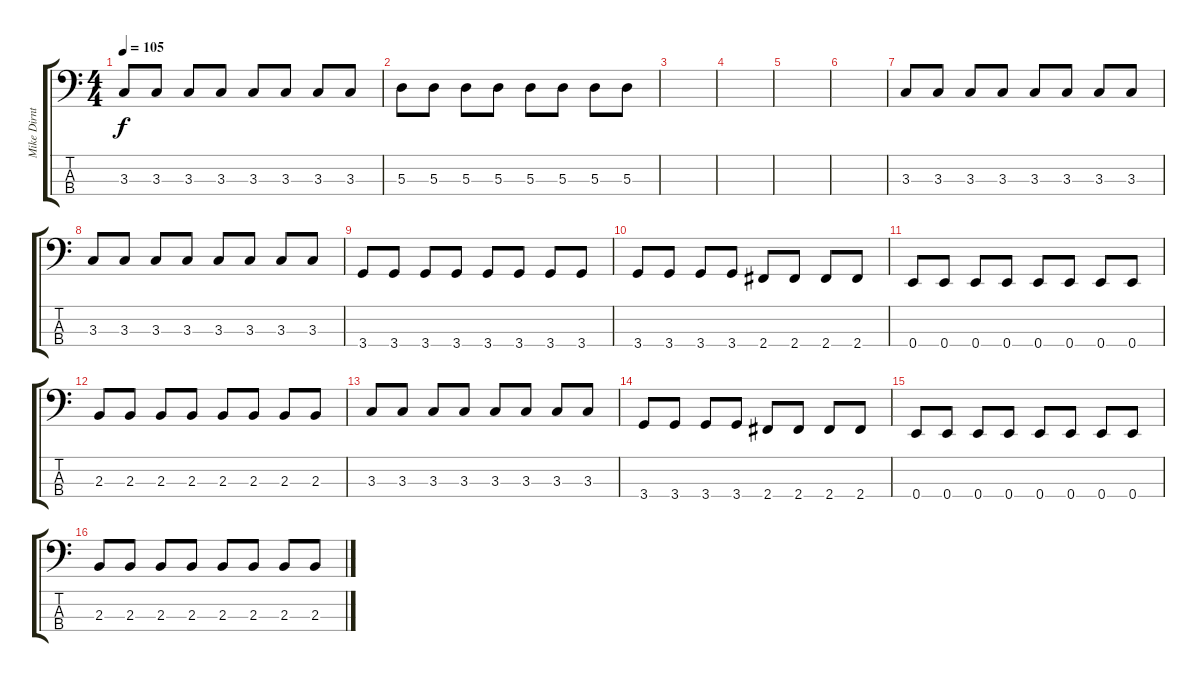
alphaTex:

\track ("Mike Dirnt" "Mike Dirnt") {instrument electricbassfinger}
\staff {score tabs}
\tuning (G2 D2 A1 E1) {hide}
\ts (4 4)
\tempo 105
\clef f4
\ks c
3.3.8{dy f} 3.3.8 3.3.8 3.3.8 3.3.8 3.3.8 3.3.8 3.3.8 |
5.3.8 5.3.8 5.3.8 5.3.8 5.3.8 5.3.8 5.3.8 5.3.8 |
|
|
|
|
3.3.8 3.3.8 3.3.8 3.3.8 3.3.8 3.3.8 3.3.8 3.3.8 |
3.3.8 3.3.8 3.3.8 3.3.8 3.3.8 3.3.8 3.3.8 3.3.8 |
3.4.8 3.4.8 3.4.8 3.4.8 3.4.8 3.4.8 3.4.8 3.4.8 |
3.4.8 3.4.8 3.4.8 3.4.8 2.4.8 2.4.8 2.4.8 2.4.8 |
0.4.8 0.4.8 0.4.8 0.4.8 0.4.8 0.4.8 0.4.8 0.4.8 |
2.3.8 2.3.8 2.3.8 2.3.8 2.3.8 2.3.8 2.3.8 2.3.8 |
3.3.8 3.3.8 3.3.8 3.3.8 3.3.8 3.3.8 3.3.8 3.3.8 |
3.4.8 3.4.8 3.4.8 3.4.8 2.4.8 2.4.8 2.4.8 2.4.8 |
0.4.8 0.4.8 0.4.8 0.4.8 0.4.8 0.4.8 0.4.8 0.4.8 |
2.3.8 2.3.8 2.3.8 2.3.8 2.3.8 2.3.8 2.3.8 2.3.8
